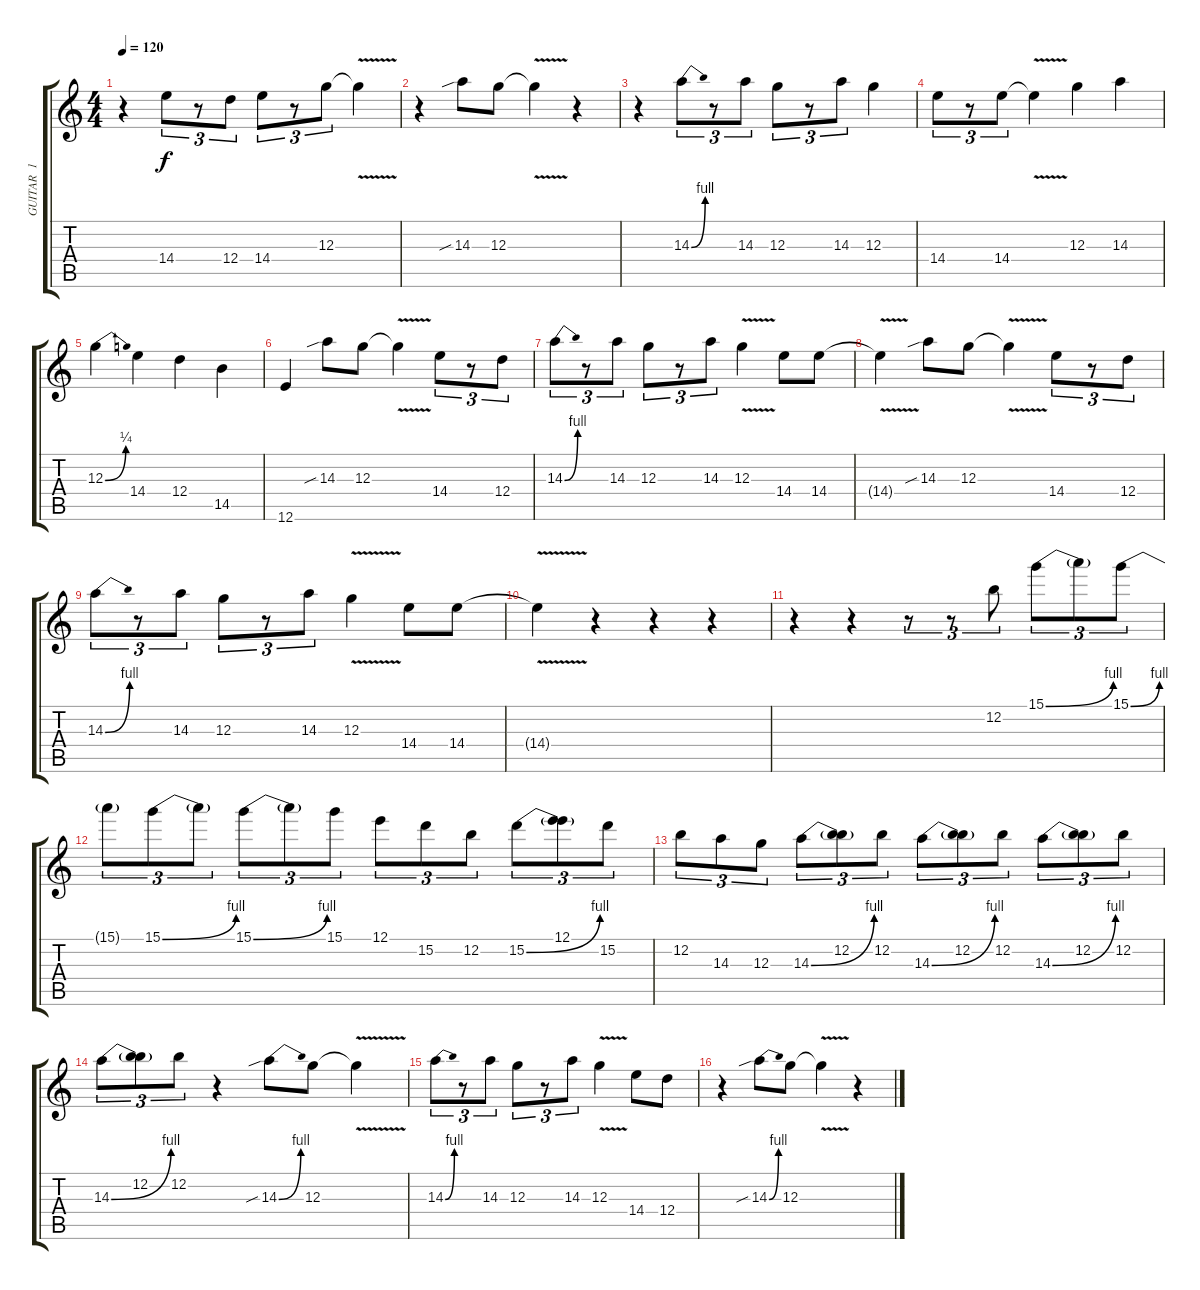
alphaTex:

\track ("GUITAR  1 ( lead)" "GUITAR  1 ") {instrument distortionguitar}
\staff {score tabs}
\tuning (E4 B3 G3 D3 A2 E2) {hide}
\ts (4 4)
\tempo 120
\clef g2
\ks c
r.4{dy f} 14.4.8{tu (3 2)} r.8{tu (3 2)} 12.4.8{tu (3 2)} 14.4.8{tu (3 2)} r.8{tu (3 2)} 12.3.8{tu (3 2)} 12.3{v t}.4 |
r.4 14.3{sib}.8 12.3.8 12.3{v t}.4 r.4 |
r.4 14.3{be (bend 0 0 60 4)}.8{tu (3 2)} r.8{tu (3 2)} 14.3.8{tu (3 2)} 12.3.8{tu (3 2)} r.8{tu (3 2)} 14.3.8{tu (3 2)} 12.3.4 |
14.4.8{tu (3 2)} r.8{tu (3 2)} 14.4.8{tu (3 2)} 14.4{v t}.4 12.3.4 14.3.4 |
12.3{be (bend 0 0 60 1)}.4 14.4.4 12.4.4 14.5.4 |
12.6.4 14.3{sib}.8 12.3.8 12.3{v t}.4 14.4.8{tu (3 2)} r.8{tu (3 2)} 12.4.8{tu (3 2)} |
14.3{be (bend 0 0 60 4)}.8{tu (3 2)} r.8{tu (3 2)} 14.3.8{tu (3 2)} 12.3.8{tu (3 2)} r.8{tu (3 2)} 14.3.8{tu (3 2)} 12.3{v}.4 14.4.8 14.4.8 |
14.4{v t}.4 14.3{sib}.8 12.3.8 12.3{v t}.4 14.4.8{tu (3 2)} r.8{tu (3 2)} 12.4.8{tu (3 2)} |
14.3{be (bend 0 0 60 4)}.8{tu (3 2)} r.8{tu (3 2)} 14.3.8{tu (3 2)} 12.3.8{tu (3 2)} r.8{tu (3 2)} 14.3.8{tu (3 2)} 12.3{v}.4 14.4.8 14.4.8 |
14.4{v t}.4 r.4 r.4 r.4 |
r.4 r.4 r.8{tu (3 2)} r.8{tu (3 2)} 12.2.8{tu (3 2)} 15.1{be (bend 0 0 60 4)}.8{tu (3 2)} 15.1{t}.8{tu (3 2)} 15.1{be (bend 0 0 60 4)}.8{tu (3 2)} |
15.1{t}.8{tu (3 2)} 15.1{be (bend 0 0 60 4)}.8{tu (3 2)} 15.1{t}.8{tu (3 2)} 15.1{be (bend 0 0 60 4)}.8{tu (3 2)} 15.1{t}.8{tu (3 2)} 15.1.8{tu (3 2)} 12.1.8{tu (3 2)} 15.2.8{tu (3 2)} 12.2.8{tu (3 2)} 15.2{be (bend 0 0 60 4)}.8{tu (3 2)} (12.1 15.2{t}).8{tu (3 2)} 15.2.8{tu (3 2)} |
12.2.8{tu (3 2)} 14.3.8{tu (3 2)} 12.3.8{tu (3 2)} 14.3{be (bend 0 0 60 4)}.8{tu (3 2)} (12.2 14.3{t}).8{tu (3 2)} 12.2.8{tu (3 2)} 14.3{be (bend 0 0 60 4)}.8{tu (3 2)} (12.2 14.3{t}).8{tu (3 2)} 12.2.8{tu (3 2)} 14.3{be (bend 0 0 60 4)}.8{tu (3 2)} (12.2 14.3{t}).8{tu (3 2)} 12.2.8{tu (3 2)} |
14.3{be (bend 0 0 60 4)}.8{tu (3 2)} (12.2 14.3{t}).8{tu (3 2)} 12.2.8{tu (3 2)} r.4 14.3{be (bend 0 0 60 4) sib}.8 12.3.8 12.3{v t}.4 |
14.3{be (bend 0 0 60 4)}.8{tu (3 2)} r.8{tu (3 2)} 14.3.8{tu (3 2)} 12.3.8{tu (3 2)} r.8{tu (3 2)} 14.3.8{tu (3 2)} 12.3{v}.4 14.4.8 12.4.8 |
r.4 14.3{be (bend 0 0 60 4) sib}.8 12.3.8 12.3{v t}.4 r.4
